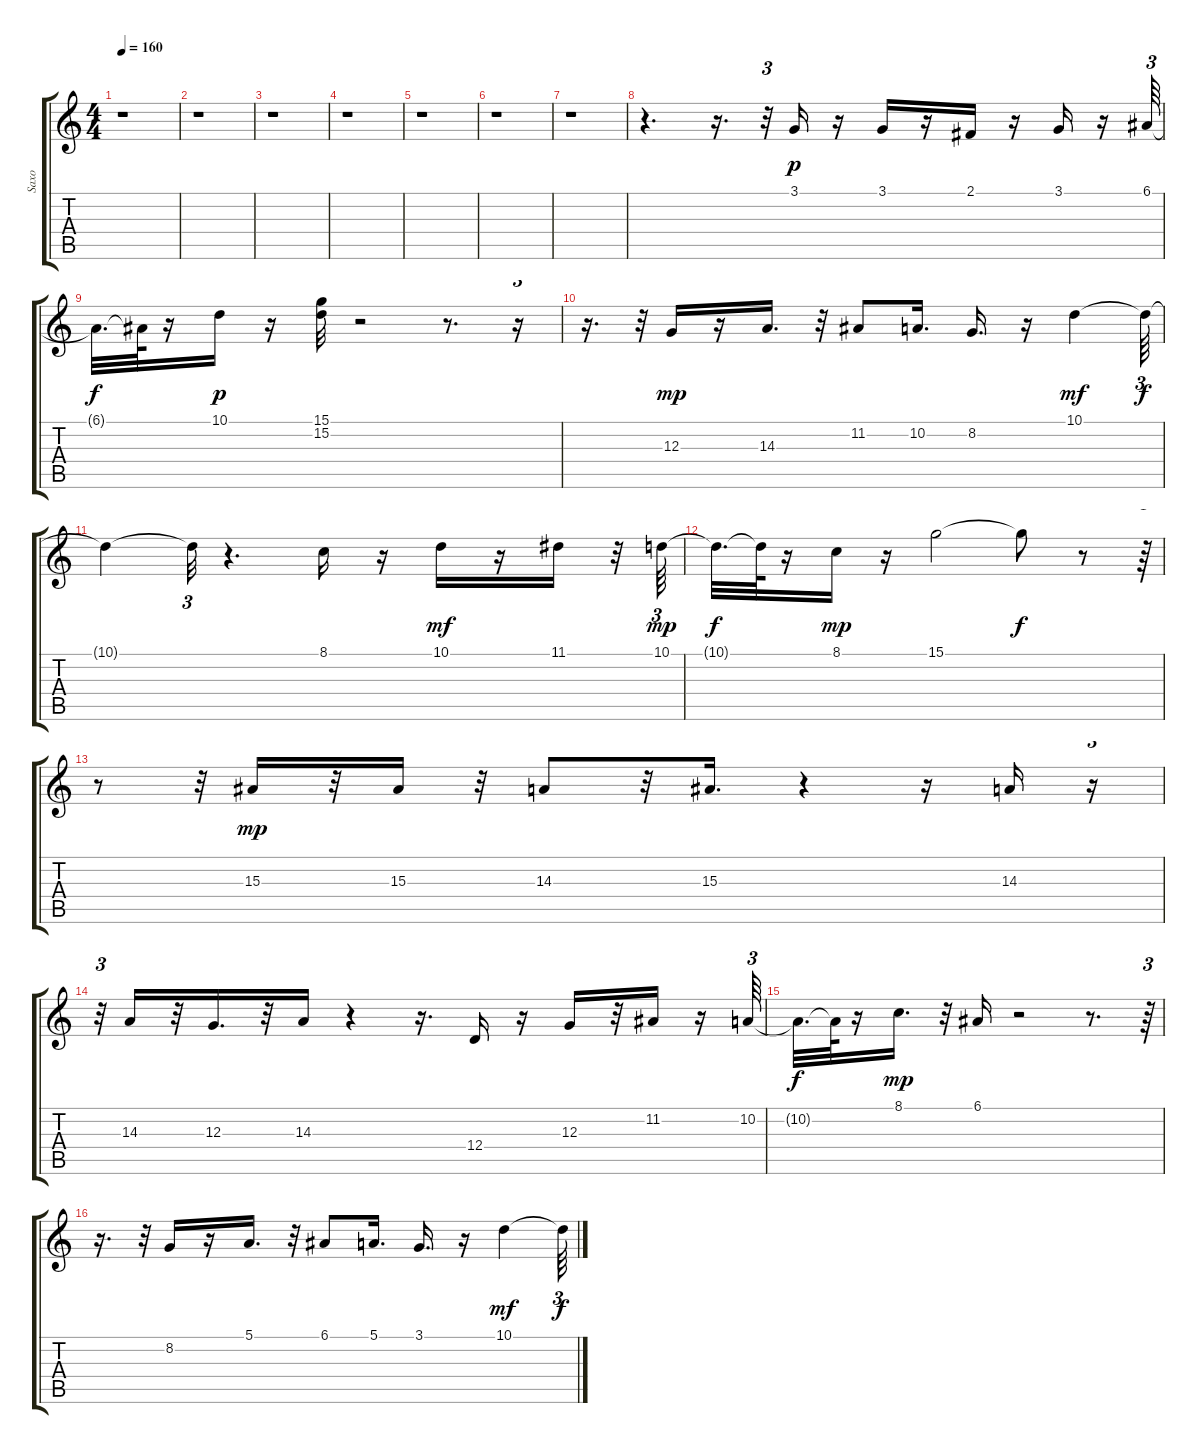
\track ("Saxo" "Saxo") {instrument altosax}
\staff {score tabs}
\tuning (E4 B3 G3 D3 A2 E2) {hide}
\ts (4 4)
\tempo 160
\clef g2
\ks c
r.1{dy ff} |
r.1 |
r.1 |
r.1 |
r.1 |
r.1 |
r.1 |
r.4{d} r.16{d} r.32{tu (3 2)} 3.1.16{dy p} r.16 3.1.16 r.16 2.1.16 r.16 3.1.16 r.16 6.1.64{tu (3 2)} |
6.1{t}.32{d dy f} 6.1{t}.64 r.16 10.1.16{dy p} r.16 (15.1 15.2).32 r.2 r.8{d} r.16{tu (3 2)} |
r.16{d} r.32{tu (3 2)} 12.3.16{dy mp} r.16 14.3.16{d} r.32 11.2.8 10.2.16{d} 8.2.16{d} r.16 10.1.4{dy mf} 10.1{t}.64{tu (3 2) dy f} |
10.1{t}.4 10.1{t}.32{tu (3 2)} r.4{d} 8.1.16 r.16 10.1.16{dy mf} r.16 11.1.16 r.32 10.1.64{tu (3 2) dy mp} |
10.1{t}.32{d dy f} 10.1{t}.64 r.16 8.1.16{dy mp} r.16 15.1.2 15.1{t}.8{dy f} r.8 r.64{tu (3 2)} |
r.8 r.32{tu (3 2)} 15.3.16{dy mp} r.32 15.3.16 r.32 14.3.8 r.32 15.3.16{d} r.4 r.16 14.3.16 r.16{tu (3 2)} |
r.32{tu (3 2)} 14.3.16 r.32 12.3.16{d} r.32 14.3.16 r.4 r.16{d} 12.4.16 r.16 12.3.16 r.32 11.2.16 r.16 10.2.64{tu (3 2)} |
10.2{t}.32{d dy f} 10.2{t}.64 r.16 8.1.16{d dy mp} r.32 6.1.16 r.2 r.8{d} r.64{tu (3 2)} |
r.16{d} r.32{tu (3 2)} 8.2.16 r.16 5.1.16{d} r.32 6.1.8 5.1.16{d} 3.1.16{d} r.16 10.1.4{dy mf} 10.1{t}.64{tu (3 2) dy f}
